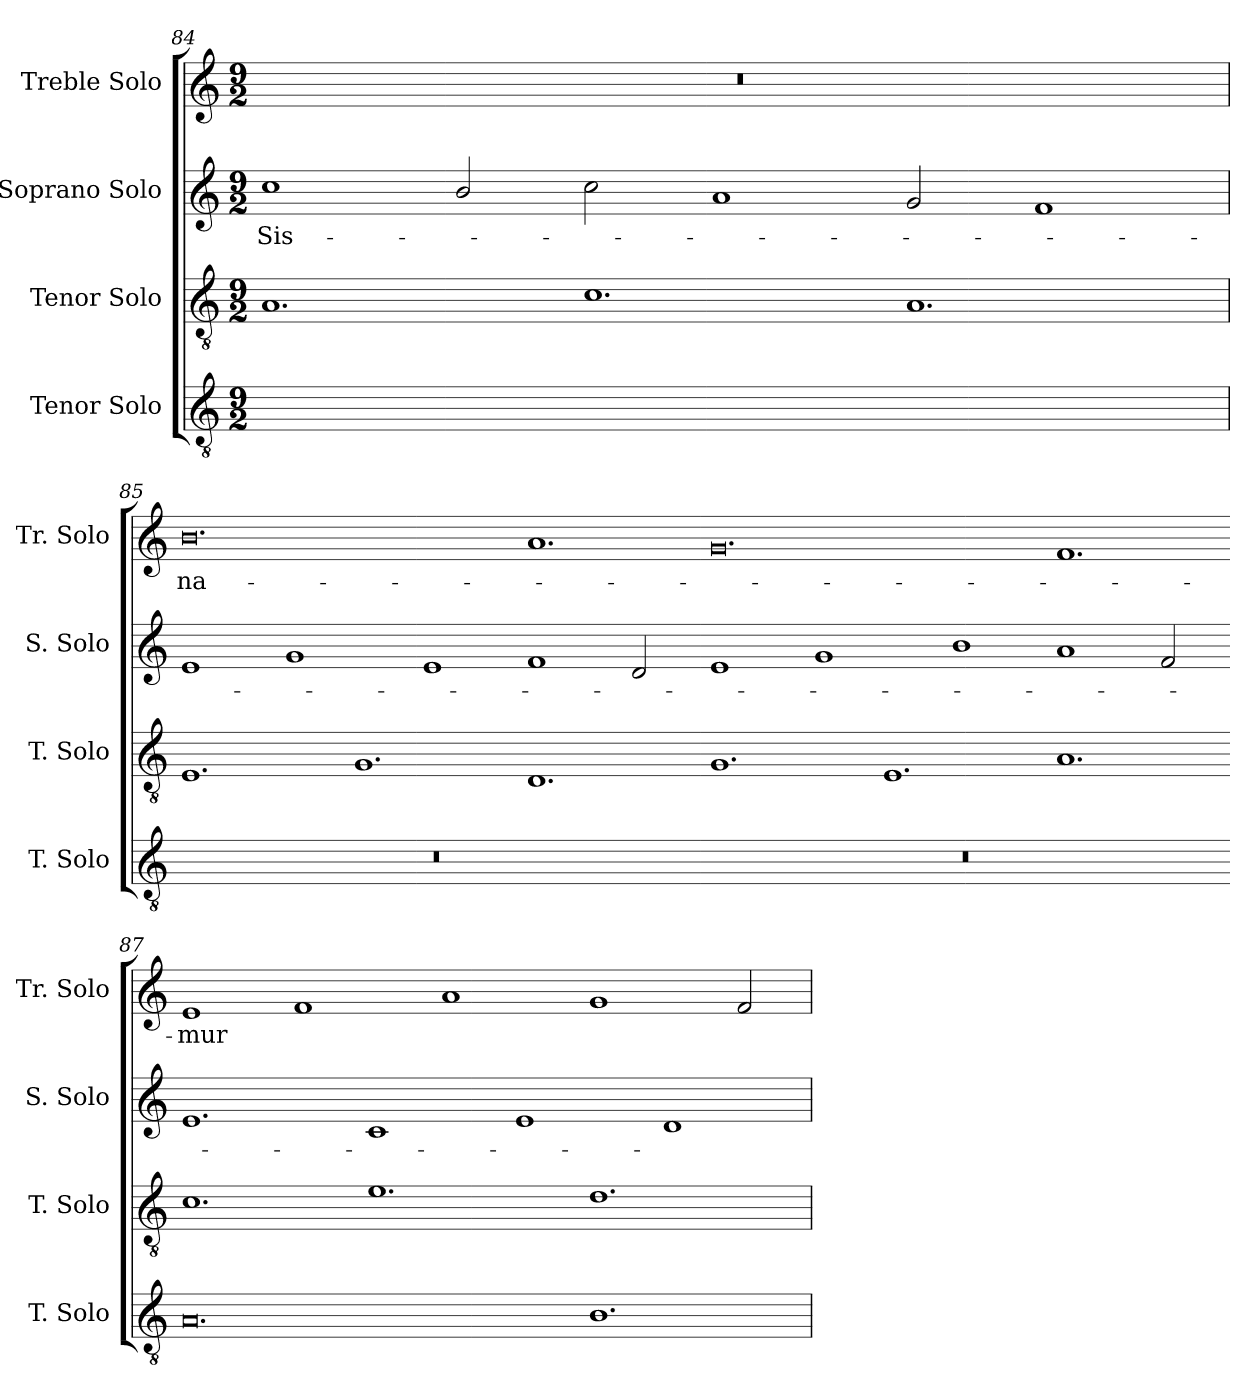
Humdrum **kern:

**kern	**kern	**kern	**text	**kern	**text
*part4	*part3	*part2	*part2	*part1	*part1
*staff4	*staff3	*staff2	*staff2	*staff1	*staff1
*I"Tenor Solo	*I"Tenor Solo	*I"Soprano Solo	*	*I"Treble Solo	*
*I'T. Solo	*I'T. Solo	*I'S. Solo	*	*I'Tr. Solo	*
*clefGv2	*clefGv2	*clefG2	*	*clefG2	*
*ITrd7c12	*ITrd7c12	*	*	*	*
*k[]	*k[]	*k[]	*	*k[]	*
*C:	*C:	*C:	*	*C:	*
*M9/2	*M9/2	*M9/2	*	*M9/2	*
=84	=84	=84	=84	=84	=84
!	!	!	!LO:LY:b:color=#000000	!LO:N:vis=1	!
0.FFiyy_<	1.AAi	1cci	Sis-	2%9r	.
.	.	2bi/	.	.	.
.	1.Ci	2cci\	.	.	.
.	.	1ai	.	.	.
1.FFiyy]	1.AAi	2gi/	.	.	.
.	.	1fi	.	.	.
!!LO:PB:g=z
=85	=85	=85	=85	=85	=85
!LO:N:vis=1	!	!	!	!	!
!	!	!	!	!	!LO:LY:b:color=#000000
2%9r	1.EEi	1ei	.	0.bi	-na-
.	.	1gi	.	.	.
.	1.GGi	.	.	.	.
.	.	1ei	.	.	.
.	1.DDi	1fi	.	1.ai	.
.	.	2di/	.	.	.
=86-	=86-	=86-	=86-	=86-	=86-
!LO:N:vis=1	!	!	!	!	!
2%9r	1.GGi	1ei	.	0.gi	.
.	.	1gi	.	.	.
.	1.EEi	.	.	.	.
.	.	1bi	.	.	.
.	1.AAi	1ai	.	1.fi	.
.	.	2fi/	.	.	.
=87-	=87-	=87-	=87-	=87-	=87-
!	!	!	!	!	!LO:LY:b:color=#000000
0.AAi	1.Ci	1.ei	.	1ei	-mur
.	.	.	.	1fi	.
.	1.Ei	1ci	.	.	.
.	.	.	.	1ai	.
.	.	1ei	.	.	.
1.BBi	1.Di	.	.	1gi	.
.	.	1di	.	.	.
.	.	.	.	2fi/	.
=	=	=	=	=	=
*-	*-	*-	*-	*-	*-
